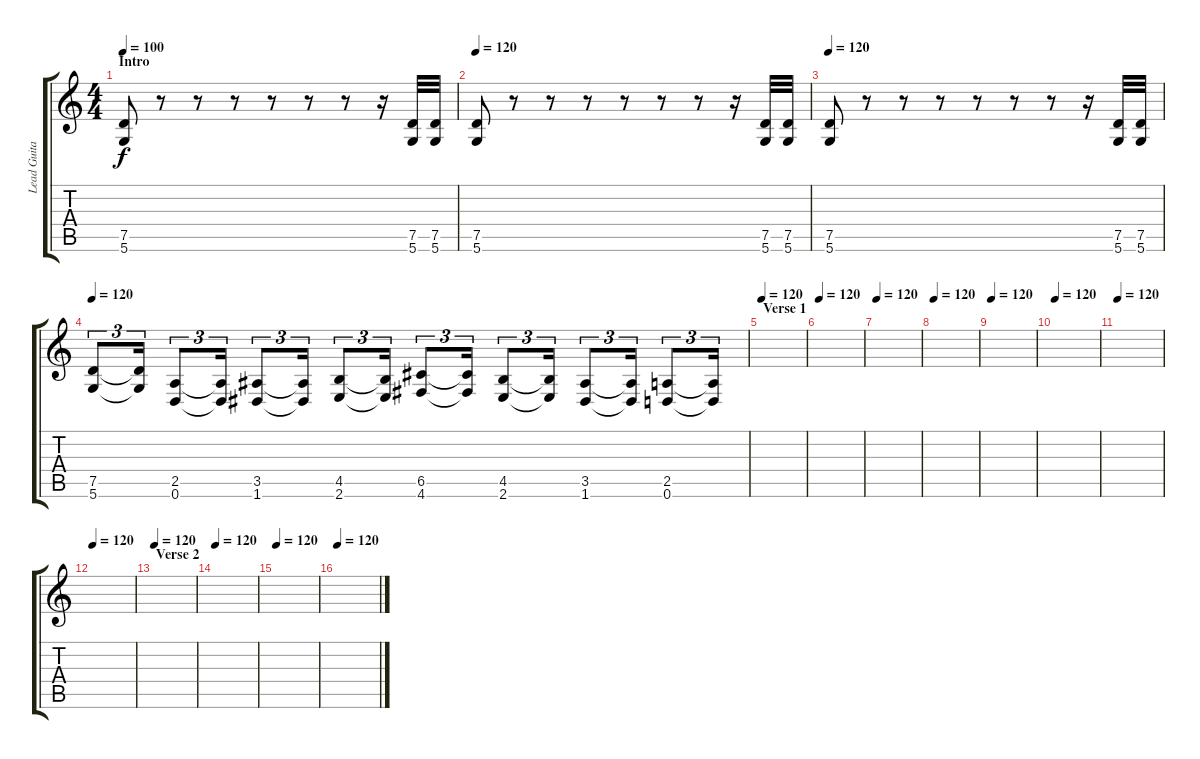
\track ("Lead Guitar 1" "Lead Guita") {instrument distortionguitar}
\staff {score tabs}
\tuning (D4 A3 F3 C3 G2 D2) {hide}
\ts (4 4)
\section ("" "Intro")
\tempo 100
\tempo 120
\tempo 100
\clef g2
\ks c
(7.5 5.6).8{dy f instrument distortionguitar} r.8 r.8 r.8 r.8 r.8 r.8 r.16 (7.5 5.6).32 (7.5 5.6).32 |
\tempo 120
(7.5 5.6).8 r.8 r.8 r.8 r.8 r.8 r.8 r.16 (7.5 5.6).32 (7.5 5.6).32 |
\tempo 120
(7.5 5.6).8 r.8 r.8 r.8 r.8 r.8 r.8 r.16 (7.5 5.6).32 (7.5 5.6).32 |
\tempo 120
(7.5 5.6).8{tu (3 2)} (7.5{t} 5.6{t}).16{tu (3 2)} (2.5 0.6).8{tu (3 2)} (2.5{t} 0.6{t}).16{tu (3 2)} (3.5 1.6).8{tu (3 2)} (3.5{t} 1.6{t}).16{tu (3 2)} (4.5 2.6).8{tu (3 2)} (4.5{t} 2.6{t}).16{tu (3 2)} (6.5 4.6).8{tu (3 2)} (6.5{t} 4.6{t}).16{tu (3 2)} (4.5 2.6).8{tu (3 2)} (4.5{t} 2.6{t}).16{tu (3 2)} (3.5 1.6).8{tu (3 2)} (3.5{t} 1.6{t}).16{tu (3 2)} (2.5 0.6).8{tu (3 2)} (2.5{t} 0.6{t}).16{tu (3 2)} |
\section ("" "Verse 1")
\tempo 120
|
\tempo 120
|
\tempo 120
|
\tempo 120
|
\tempo 120
|
\tempo 120
|
\tempo 120
|
\tempo 120
|
\section ("" "Verse 2")
\tempo 120
|
\tempo 120
|
\tempo 120
|
\tempo 120
